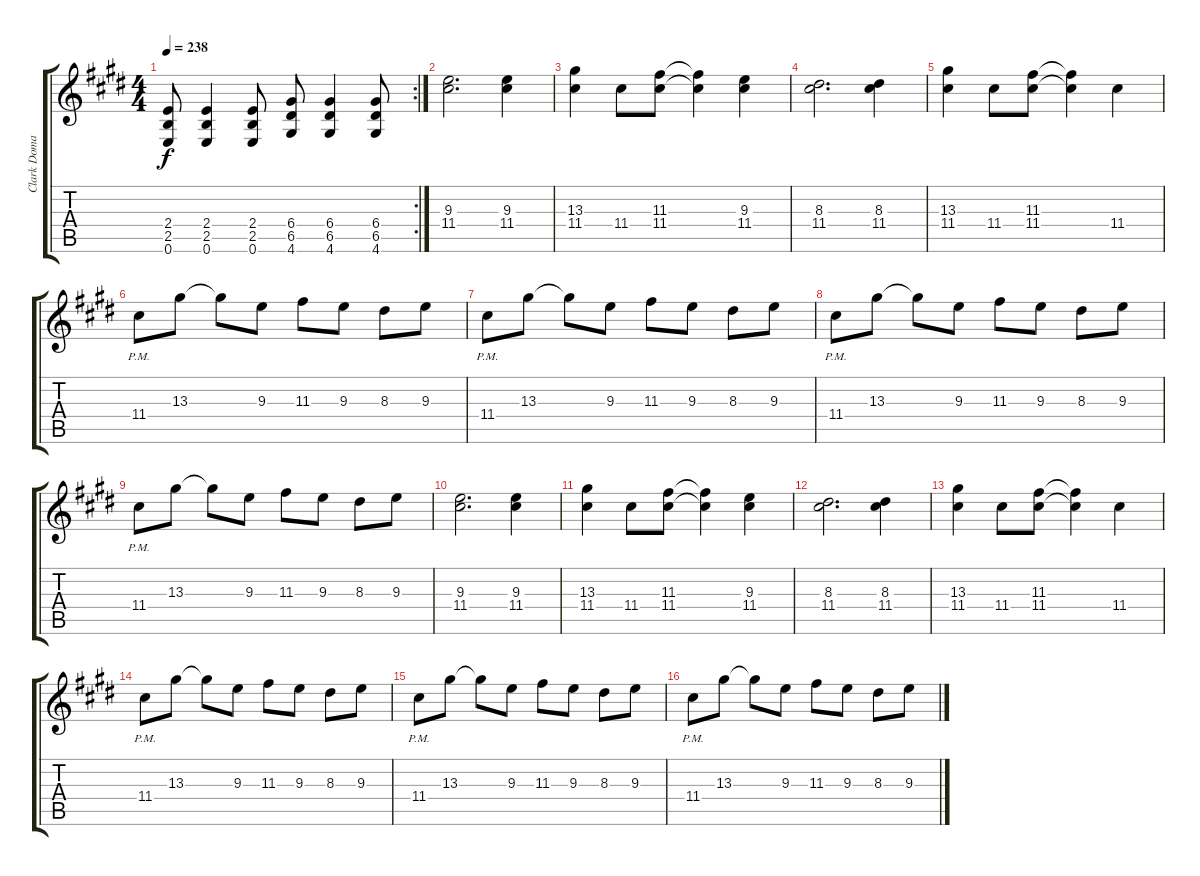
\track ("Clark Domae" "Clark Doma") {instrument distortionguitar}
\staff {score tabs}
\tuning (E4 B3 G3 D3 A2 E2) {hide}
\rc 2
\ts (4 4)
\tempo 238
\clef g2
\ks c#minor
(2.4 2.5 0.6).8{dy f} (2.4 2.5 0.6).4 (2.4 2.5 0.6).8 (6.4 6.5 4.6).8 (6.4 6.5 4.6).4 (6.4 6.5 4.6).8 |
\ks e
(9.3 11.4).2{d} (9.3 11.4).4 |
\ks c#minor
(13.3 11.4).4 11.4.8 (11.3 11.4).8 (11.3{t} 11.4{t}).4 (9.3 11.4).4 |
(8.3 11.4).2{d} (8.3 11.4).4 |
(13.3 11.4).4 11.4.8 (11.3 11.4).8 (11.3{t} 11.4{t}).4 11.4.4 |
\ks e
11.4{pm}.8 13.3.8 13.3{t}.8 9.3.8 11.3.8 9.3.8 8.3.8 9.3.8 |
\ks c#minor
11.4{pm}.8 13.3.8 13.3{t}.8 9.3.8 11.3.8 9.3.8 8.3.8 9.3.8 |
11.4{pm}.8 13.3.8 13.3{t}.8 9.3.8 11.3.8 9.3.8 8.3.8 9.3.8 |
11.4{pm}.8 13.3.8 13.3{t}.8 9.3.8 11.3.8 9.3.8 8.3.8 9.3.8 |
\ks e
(9.3 11.4).2{d} (9.3 11.4).4 |
\ks c#minor
(13.3 11.4).4 11.4.8 (11.3 11.4).8 (11.3{t} 11.4{t}).4 (9.3 11.4).4 |
(8.3 11.4).2{d} (8.3 11.4).4 |
(13.3 11.4).4 11.4.8 (11.3 11.4).8 (11.3{t} 11.4{t}).4 11.4.4 |
\ks e
11.4{pm}.8 13.3.8 13.3{t}.8 9.3.8 11.3.8 9.3.8 8.3.8 9.3.8 |
\ks c#minor
11.4{pm}.8 13.3.8 13.3{t}.8 9.3.8 11.3.8 9.3.8 8.3.8 9.3.8 |
11.4{pm}.8 13.3.8 13.3{t}.8 9.3.8 11.3.8 9.3.8 8.3.8 9.3.8
